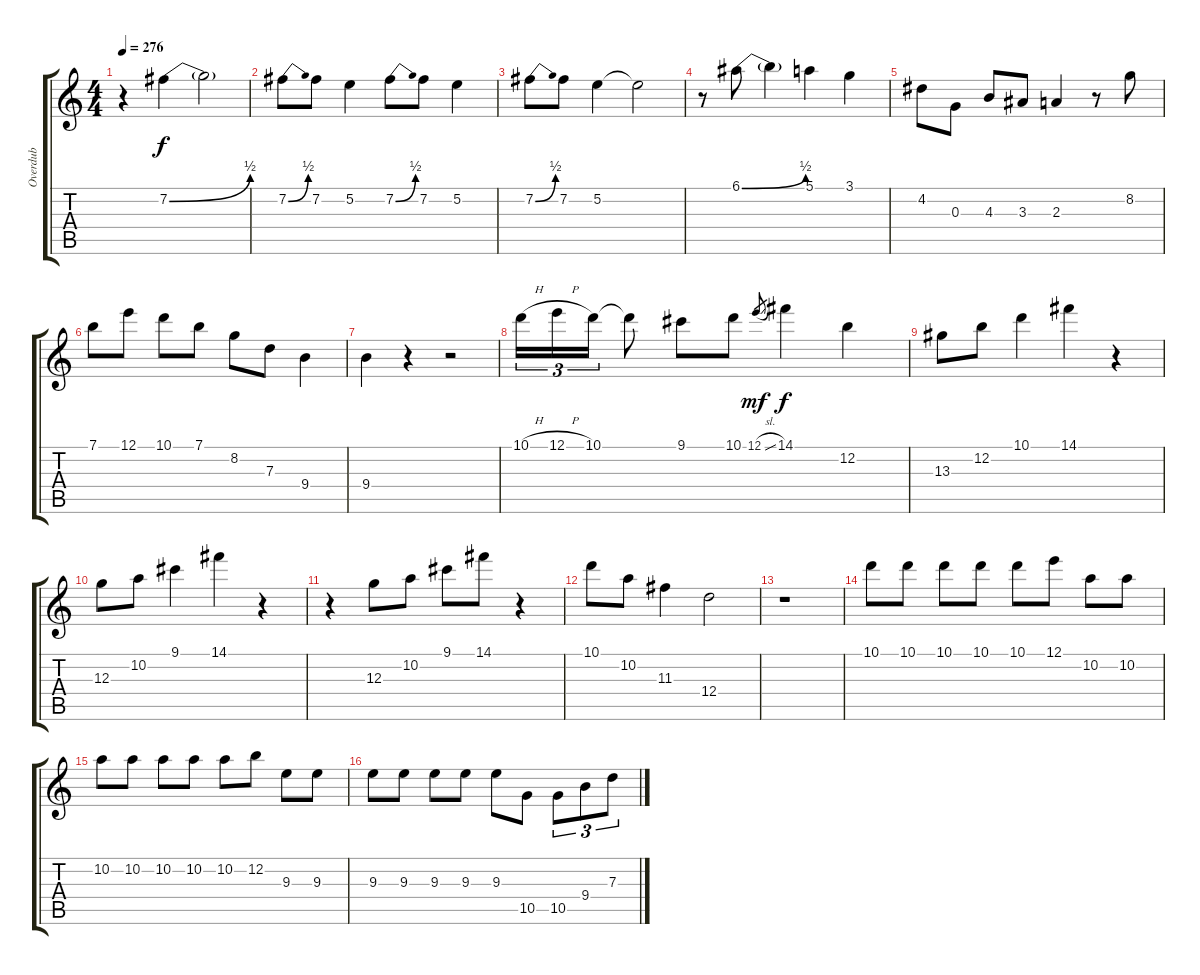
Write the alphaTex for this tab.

\track ("Overdub" "Overdub") {instrument electricbasspick}
\staff {score tabs}
\tuning (E4 B3 G3 D3 A2 E2) {hide}
\ts (4 4)
\tempo 276
\clef g2
\ks c
r.4{dy f instrument electricbasspick} 7.2{be (bend 0 0 60 2)}.4 7.2{t}.2 |
7.2{be (bend 0 0 60 2)}.8 7.2.8 5.2.4 7.2{be (bend 0 0 60 2)}.8 7.2.8 5.2.4 |
7.2{be (bend 0 0 60 2)}.8 7.2.8 5.2.4 5.2{t}.2 |
r.8 6.1{be (bend 0 0 60 2)}.8 6.1{t}.4 5.1.4 3.1.4 |
4.2.8 0.3.8 4.3.8 3.3.8 2.3.4 r.8 8.2.8 |
7.1.8 12.1.8 10.1.8 7.1.8 8.2.8 7.3.8 9.4.4 |
9.4.4 r.4 r.2 |
10.1{h}.16{tu (3 2)} 12.1{h}.16{tu (3 2)} 10.1.16{tu (3 2)} 10.1{t}.8 9.1.8 10.1.8 12.1{sl}.8{gr dy mf} 14.1.4{dy f} 12.2.4 |
13.3.8 12.2.8 10.1.4 14.1.4 r.4 |
12.3.8 10.2.8 9.1.4 14.1.4 r.4 |
r.4 12.3.8 10.2.8 9.1.8 14.1.8 r.4 |
10.1.8 10.2.8 11.3.4 12.4.2 |
r.1 |
10.1.8 10.1.8 10.1.8 10.1.8 10.1.8 12.1.8 10.2.8 10.2.8 |
10.2.8 10.2.8 10.2.8 10.2.8 10.2.8 12.2.8 9.3.8 9.3.8 |
9.3.8 9.3.8 9.3.8 9.3.8 9.3.8 10.5.8 10.5.8{tu (3 2)} 9.4.8{tu (3 2)} 7.3.8{tu (3 2)}
